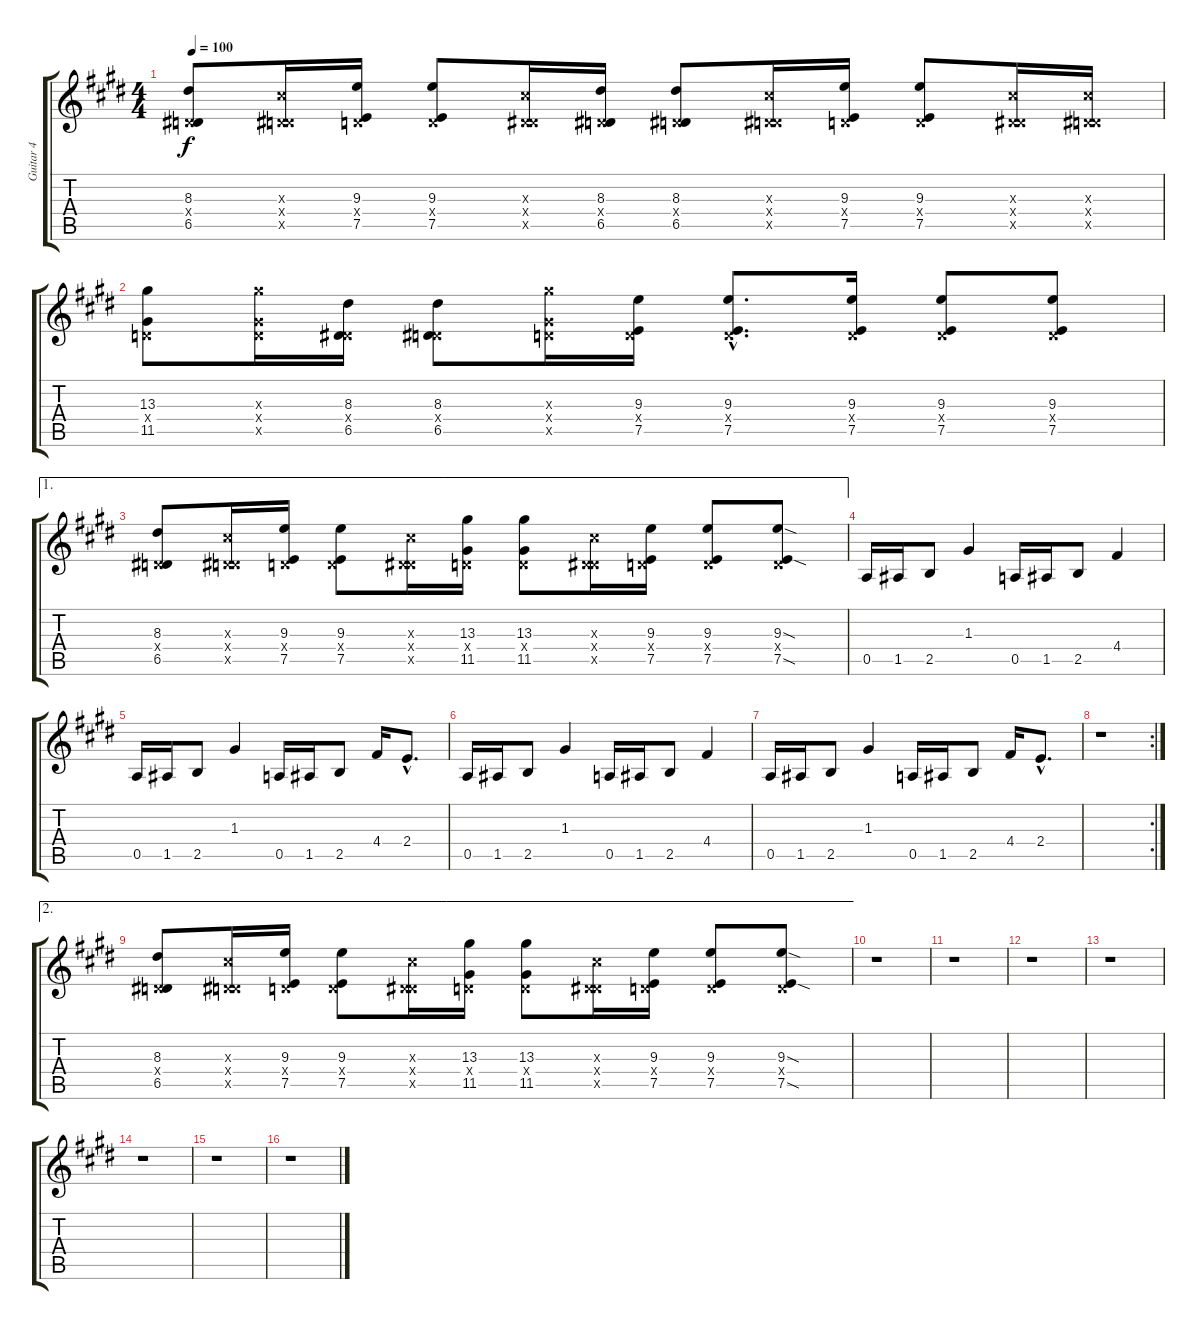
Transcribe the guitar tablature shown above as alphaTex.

\track ("Guitar 4" "Guitar 4") {instrument distortionguitar}
\staff {score tabs}
\tuning (E4 B3 G3 D3 A2 D2) {hide}
\ts (4 4)
\tempo 100
\clef g2
\ks e
(8.3 0.4{x} 6.5).8{dy f} (6.3{x} 0.4{x} 6.5{x}).16 (9.3 0.4{x} 7.5).16 (9.3 0.4{x} 7.5).8 (6.3{x} 0.4{x} 6.5{x}).16 (8.3 0.4{x} 6.5).16 (8.3 0.4{x} 6.5).8 (6.3{x} 0.4{x} 6.5{x}).16 (9.3 0.4{x} 7.5).16 (9.3 0.4{x} 7.5).8 (6.3{x} 0.4{x} 6.5{x}).16 (6.3{x} 0.4{x} 6.5{x}).16 |
(13.3 0.4{x} 11.5).8 (13.3{x} 0.4{x} 11.5{x}).16 (8.3 0.4{x} 6.5).16 (8.3 0.4{x} 6.5).8 (13.3{x} 0.4{x} 11.5{x}).16 (9.3 0.4{x} 7.5).16 (9.3{hac} 0.4{hac x} 7.5{hac}).8{d} (9.3 0.4{x} 7.5).16 (9.3 0.4{x} 7.5).8 (9.3 0.4{x} 7.5).8 |
\ae 1
(8.3 0.4{x} 6.5).8 (6.3{x} 0.4{x} 6.5{x}).16 (9.3 0.4{x} 7.5).16 (9.3 0.4{x} 7.5).8 (6.3{x} 0.4{x} 6.5{x}).16 (13.3 0.4{x} 11.5).16 (13.3 0.4{x} 11.5).8 (6.3{x} 0.4{x} 6.5{x}).16 (9.3 0.4{x} 7.5).16 (9.3 0.4{x} 7.5).8 (9.3{sod} 0.4{x} 7.5{sod}).8 |
0.5.16 1.5.16 2.5.8 1.3.4 0.5.16 1.5.16 2.5.8 4.4.4 |
0.5.16 1.5.16 2.5.8 1.3.4 0.5.16 1.5.16 2.5.8 4.4.16 2.4{hac}.8{d} |
0.5.16 1.5.16 2.5.8 1.3.4 0.5.16 1.5.16 2.5.8 4.4.4 |
0.5.16 1.5.16 2.5.8 1.3.4 0.5.16 1.5.16 2.5.8 4.4.16 2.4{hac}.8{d} |
\rc 2
r.1 |
\ae 2
(8.3 0.4{x} 6.5).8 (6.3{x} 0.4{x} 6.5{x}).16 (9.3 0.4{x} 7.5).16 (9.3 0.4{x} 7.5).8 (6.3{x} 0.4{x} 6.5{x}).16 (13.3 0.4{x} 11.5).16 (13.3 0.4{x} 11.5).8 (6.3{x} 0.4{x} 6.5{x}).16 (9.3 0.4{x} 7.5).16 (9.3 0.4{x} 7.5).8 (9.3{sod} 0.4{x} 7.5{sod}).8 |
r.1 |
r.1 |
r.1 |
r.1 |
r.1 |
r.1 |
r.1
